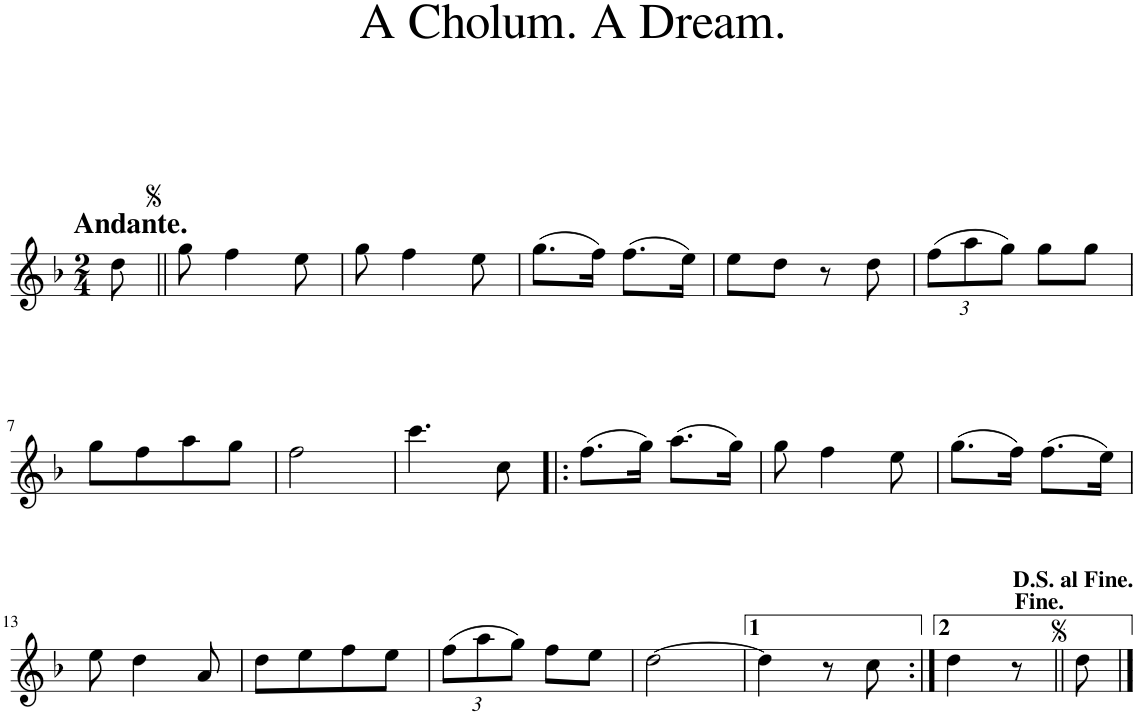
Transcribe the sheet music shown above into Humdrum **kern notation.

**kern
*part1
*staff1
*I"Piano
*I'Pno.
*clefG2
*k[b-]
*d:
*M2/4
=1
!LO:TX:a:B:t=Andante.
8dd\
=2||
8gg\
4ff\
8ee\
=3
8gg\
4ff\
8ee\
=4
(8.gg\L
16ff\Jk)
(8.ff\L
16ee\Jk)
=5
8ee\L
8dd\J
8r
8dd\
=6
*Xbrackettup
(12ff\L
12aa\
12gg\J)
8gg\L
8gg\J
!!LO:LB:g=z
=7
8gg\L
8ff\
8aa\
8gg\J
=8
2ff\
=9
4.ccc\
8cc\
=10!|:
(8.ff\L
16gg\Jk)
(8.aa\L
16gg\Jk)
=11
8gg\
4ff\
8ee\
=12
(8.gg\L
16ff\Jk)
(8.ff\L
16ee\Jk)
!!LO:LB:g=z
=13
8ee\
4dd\
8a/
=14
8dd\L
8ee\
8ff\
8ee\J
=15
(12ff\L
12aa\
12gg\J)
8ff\L
8ee\J
=16
[2dd\
=17
4dd\]
8r
8cc\
=18:|!
4dd\
8r
=19||
8dd\
==
*-
